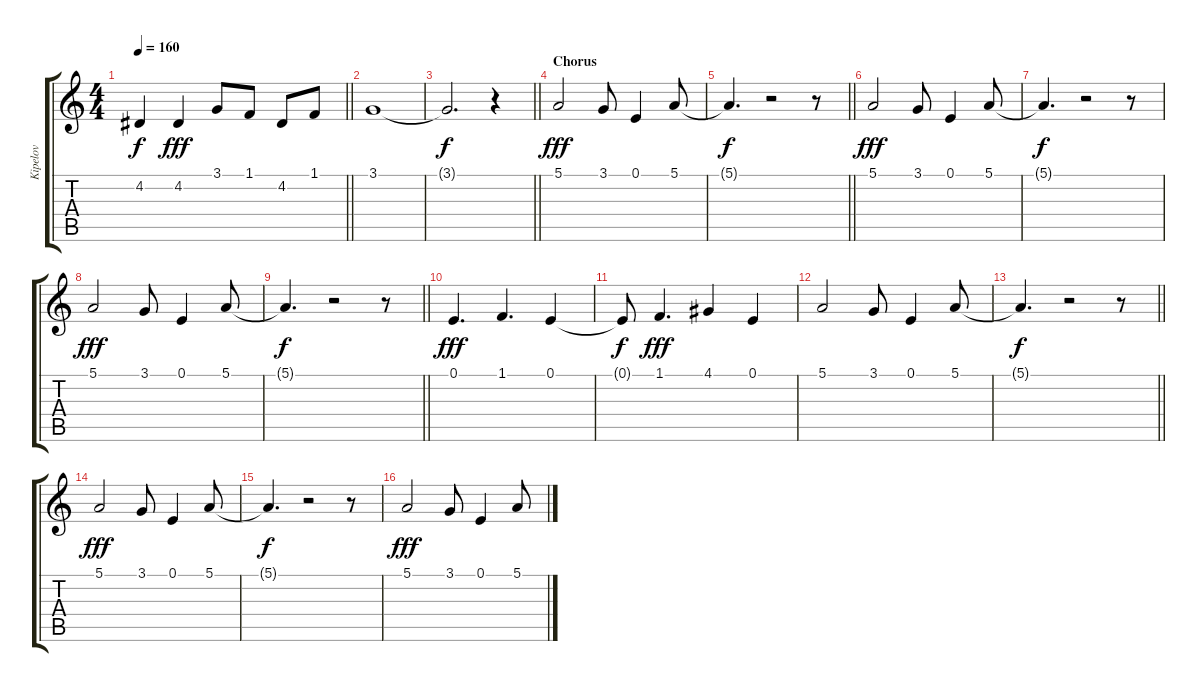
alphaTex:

\track ("Kipelov" "Kipelov") {instrument musicbox}
\staff {score tabs}
\tuning (E4 B3 G3 D3 A2 E2) {hide}
\ts (4 4)
\tempo 160
\clef g2
\barLineRight lightlight
\ks c
4.2{t}.4{dy f} 4.2.4{dy fff} 3.1.8 1.1.8 4.2.8 1.1.8 |
3.1.1 |
\barLineRight lightlight
3.1{t}.2{d dy f} r.4 |
\section ("" "Chorus")
5.1.2{dy fff} 3.1.8 0.1.4 5.1.8 |
\barLineRight lightlight
5.1{t}.4{d dy f} r.2 r.8 |
5.1.2{dy fff} 3.1.8 0.1.4 5.1.8 |
5.1{t}.4{d dy f} r.2 r.8 |
5.1.2{dy fff} 3.1.8 0.1.4 5.1.8 |
\barLineRight lightlight
5.1{t}.4{d dy f} r.2 r.8 |
0.1.4{d dy fff} 1.1.4{d} 0.1.4 |
0.1{t}.8{dy f} 1.1.4{d dy fff} 4.1.4 0.1.4 |
5.1.2 3.1.8 0.1.4 5.1.8 |
\barLineRight lightlight
5.1{t}.4{d dy f} r.2 r.8 |
5.1.2{dy fff} 3.1.8 0.1.4 5.1.8 |
5.1{t}.4{d dy f} r.2 r.8 |
5.1.2{dy fff} 3.1.8 0.1.4 5.1.8
